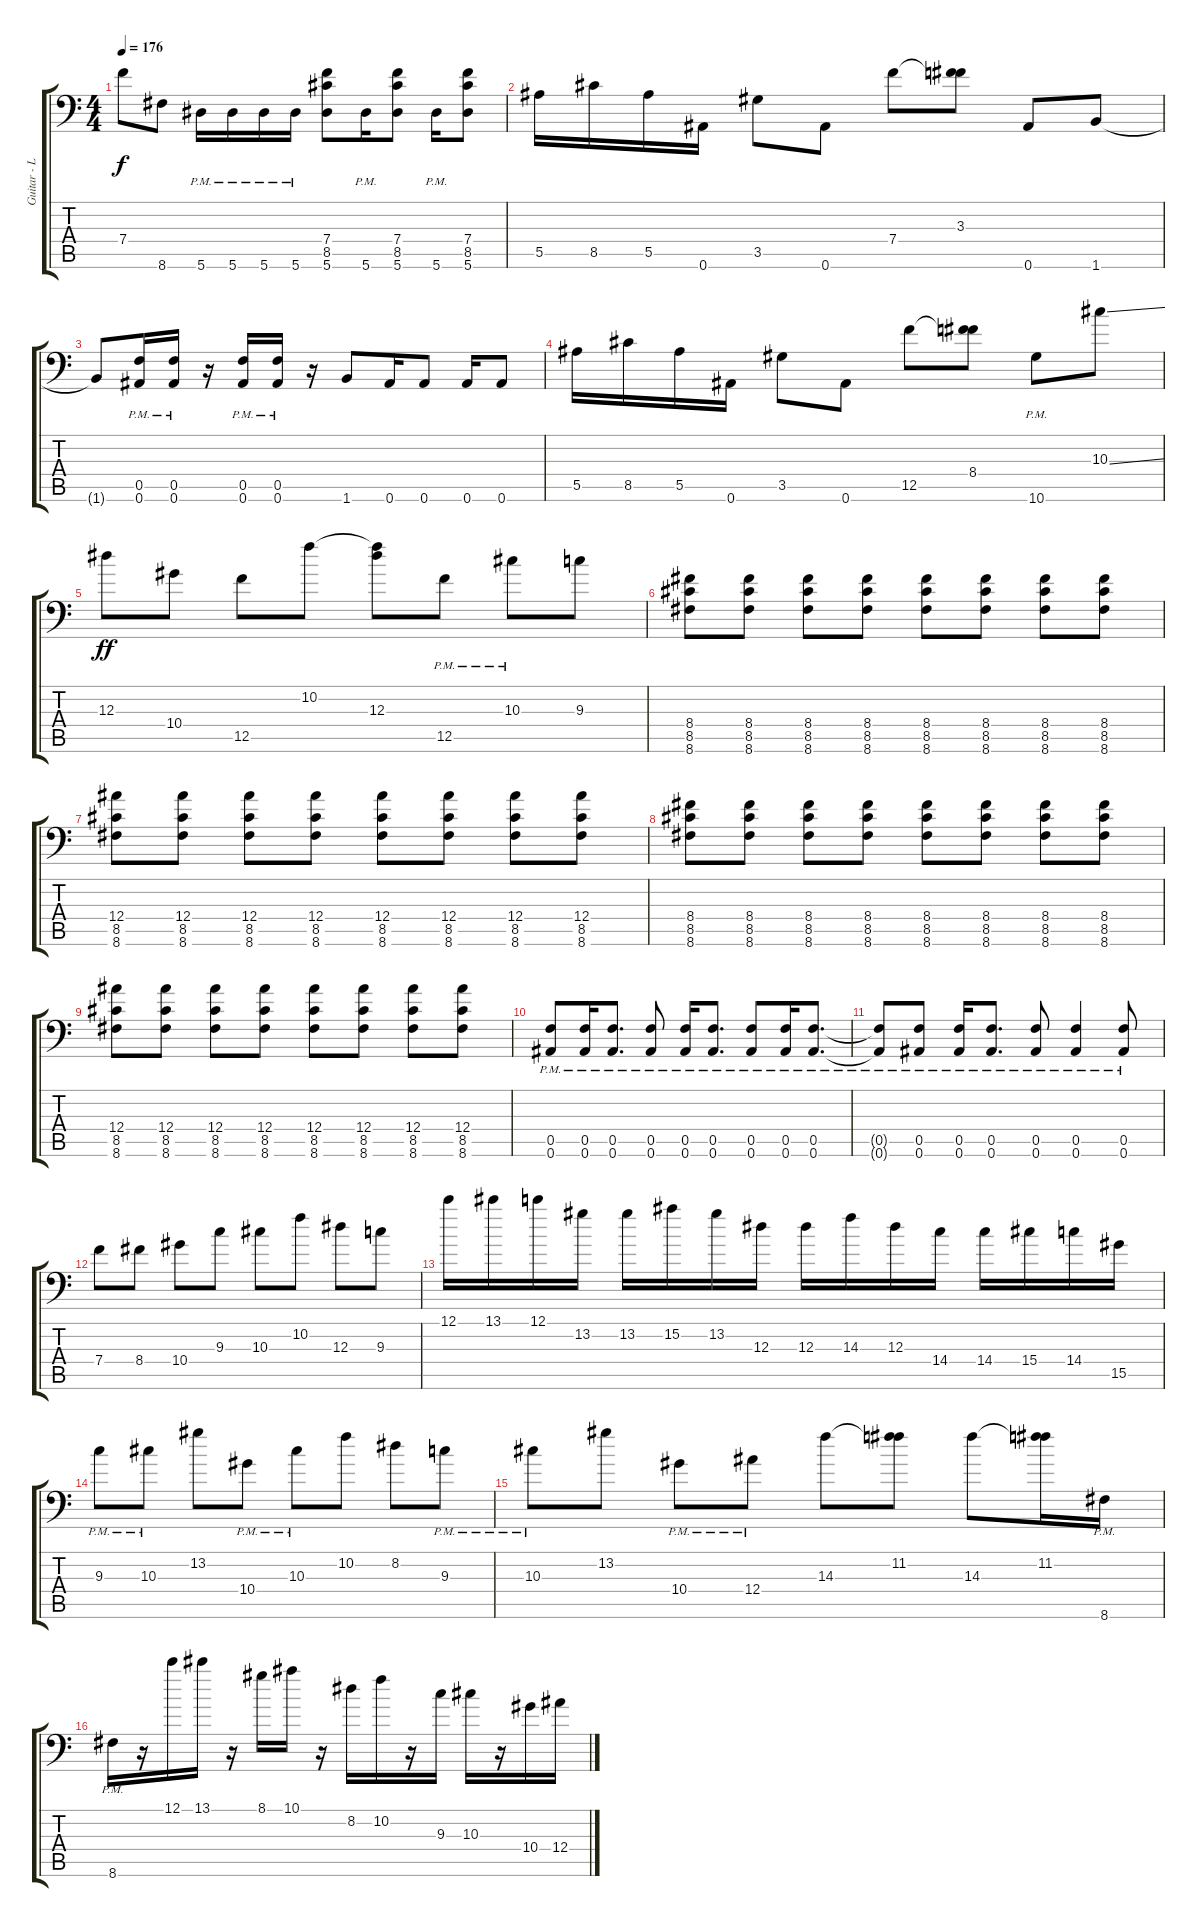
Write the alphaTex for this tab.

\track ("Guitar - Left" "Guitar - L") {instrument distortionguitar}
\staff {score tabs}
\tuning (C4 G3 Eb3 Bb2 F2 Bb1) {hide}
\ts (4 4)
\tempo 176
\clef f4
\ks c
7.4.8{dy f} 8.6.8 5.6{pm}.16 5.6{pm}.16 5.6{pm}.16 5.6{pm}.16 (7.4 8.5 5.6).8 5.6{pm}.16 (7.4 8.5 5.6).8 5.6{pm}.16 (7.4 8.5 5.6).8 |
5.5.16 8.5.16 5.5.16 0.6.16 3.5.8 0.6.8 7.4.8 (3.3 7.4{t}).8 0.6.8 1.6.8 |
1.6{t}.8 (0.5{pm} 0.6{pm}).16 (0.5{pm} 0.6{pm}).16 r.16 (0.5{pm} 0.6{pm}).16 (0.5{pm} 0.6{pm}).16 r.16 1.6.8 0.6.16 0.6.8 0.6.16 0.6.8 |
5.5.16 8.5.16 5.5.16 0.6.16 3.5.8 0.6.8 12.5.8 (8.4 12.5{t}).8 10.6{pm}.8 10.3{ss}.8 |
12.3.8{dy ff} 10.4.8 12.5.8 10.2.8 (10.2{t} 12.3).8 12.5{pm}.8 10.3{pm}.8 9.3.8 |
(8.4 8.5 8.6).8 (8.4 8.5 8.6).8 (8.4 8.5 8.6).8 (8.4 8.5 8.6).8 (8.4 8.5 8.6).8 (8.4 8.5 8.6).8 (8.4 8.5 8.6).8 (8.4 8.5 8.6).8 |
(12.4 8.5 8.6).8 (12.4 8.5 8.6).8 (12.4 8.5 8.6).8 (12.4 8.5 8.6).8 (12.4 8.5 8.6).8 (12.4 8.5 8.6).8 (12.4 8.5 8.6).8 (12.4 8.5 8.6).8 |
(8.4 8.5 8.6).8 (8.4 8.5 8.6).8 (8.4 8.5 8.6).8 (8.4 8.5 8.6).8 (8.4 8.5 8.6).8 (8.4 8.5 8.6).8 (8.4 8.5 8.6).8 (8.4 8.5 8.6).8 |
(12.4 8.5 8.6).8 (12.4 8.5 8.6).8 (12.4 8.5 8.6).8 (12.4 8.5 8.6).8 (12.4 8.5 8.6).8 (12.4 8.5 8.6).8 (12.4 8.5 8.6).8 (12.4 8.5 8.6).8 |
(0.5{pm} 0.6{pm}).8 (0.5{pm} 0.6{pm}).16 (0.5{pm} 0.6{pm}).8{d} (0.5{pm} 0.6{pm}).8 (0.5{pm} 0.6{pm}).16 (0.5{pm} 0.6{pm}).8{d} (0.5{pm} 0.6{pm}).8 (0.5{pm} 0.6{pm}).16 (0.5{pm} 0.6{pm}).8{d} |
(0.5{pm t} 0.6{pm t}).8 (0.5{pm} 0.6{pm}).8 (0.5{pm} 0.6{pm}).16 (0.5{pm} 0.6{pm}).8{d} (0.5{pm} 0.6{pm}).8 (0.5{pm} 0.6{pm}).4 (0.5{pm} 0.6{pm}).8 |
7.4.8 8.4.8 10.4.8 9.3.8 10.3.8 10.2.8 12.3.8 9.3.8 |
12.1.16 13.1.16 12.1.16 13.2.16 13.2.16 15.2.16 13.2.16 12.3.16 12.3.16 14.3.16 12.3.16 14.4.16 14.4.16 15.4.16 14.4.16 15.5.16 |
9.3{pm}.8 10.3{pm}.8 13.2.8 10.4{pm}.8 10.3{pm}.8 10.2.8 8.2.8 9.3{pm}.8 |
10.3{pm}.8 13.2.8 10.4{pm}.8 12.4{pm}.8 14.3.8 (11.2 14.3{t}).8 14.3.8 (11.2 14.3{t}).16 8.6{pm}.16 |
8.6{pm}.16 r.16 12.1.16 13.1.16 r.16 8.1.16 10.1.16 r.16 8.2.16 10.2.16 r.16 9.3.16 10.3.16 r.16 10.4.16 12.4.16
